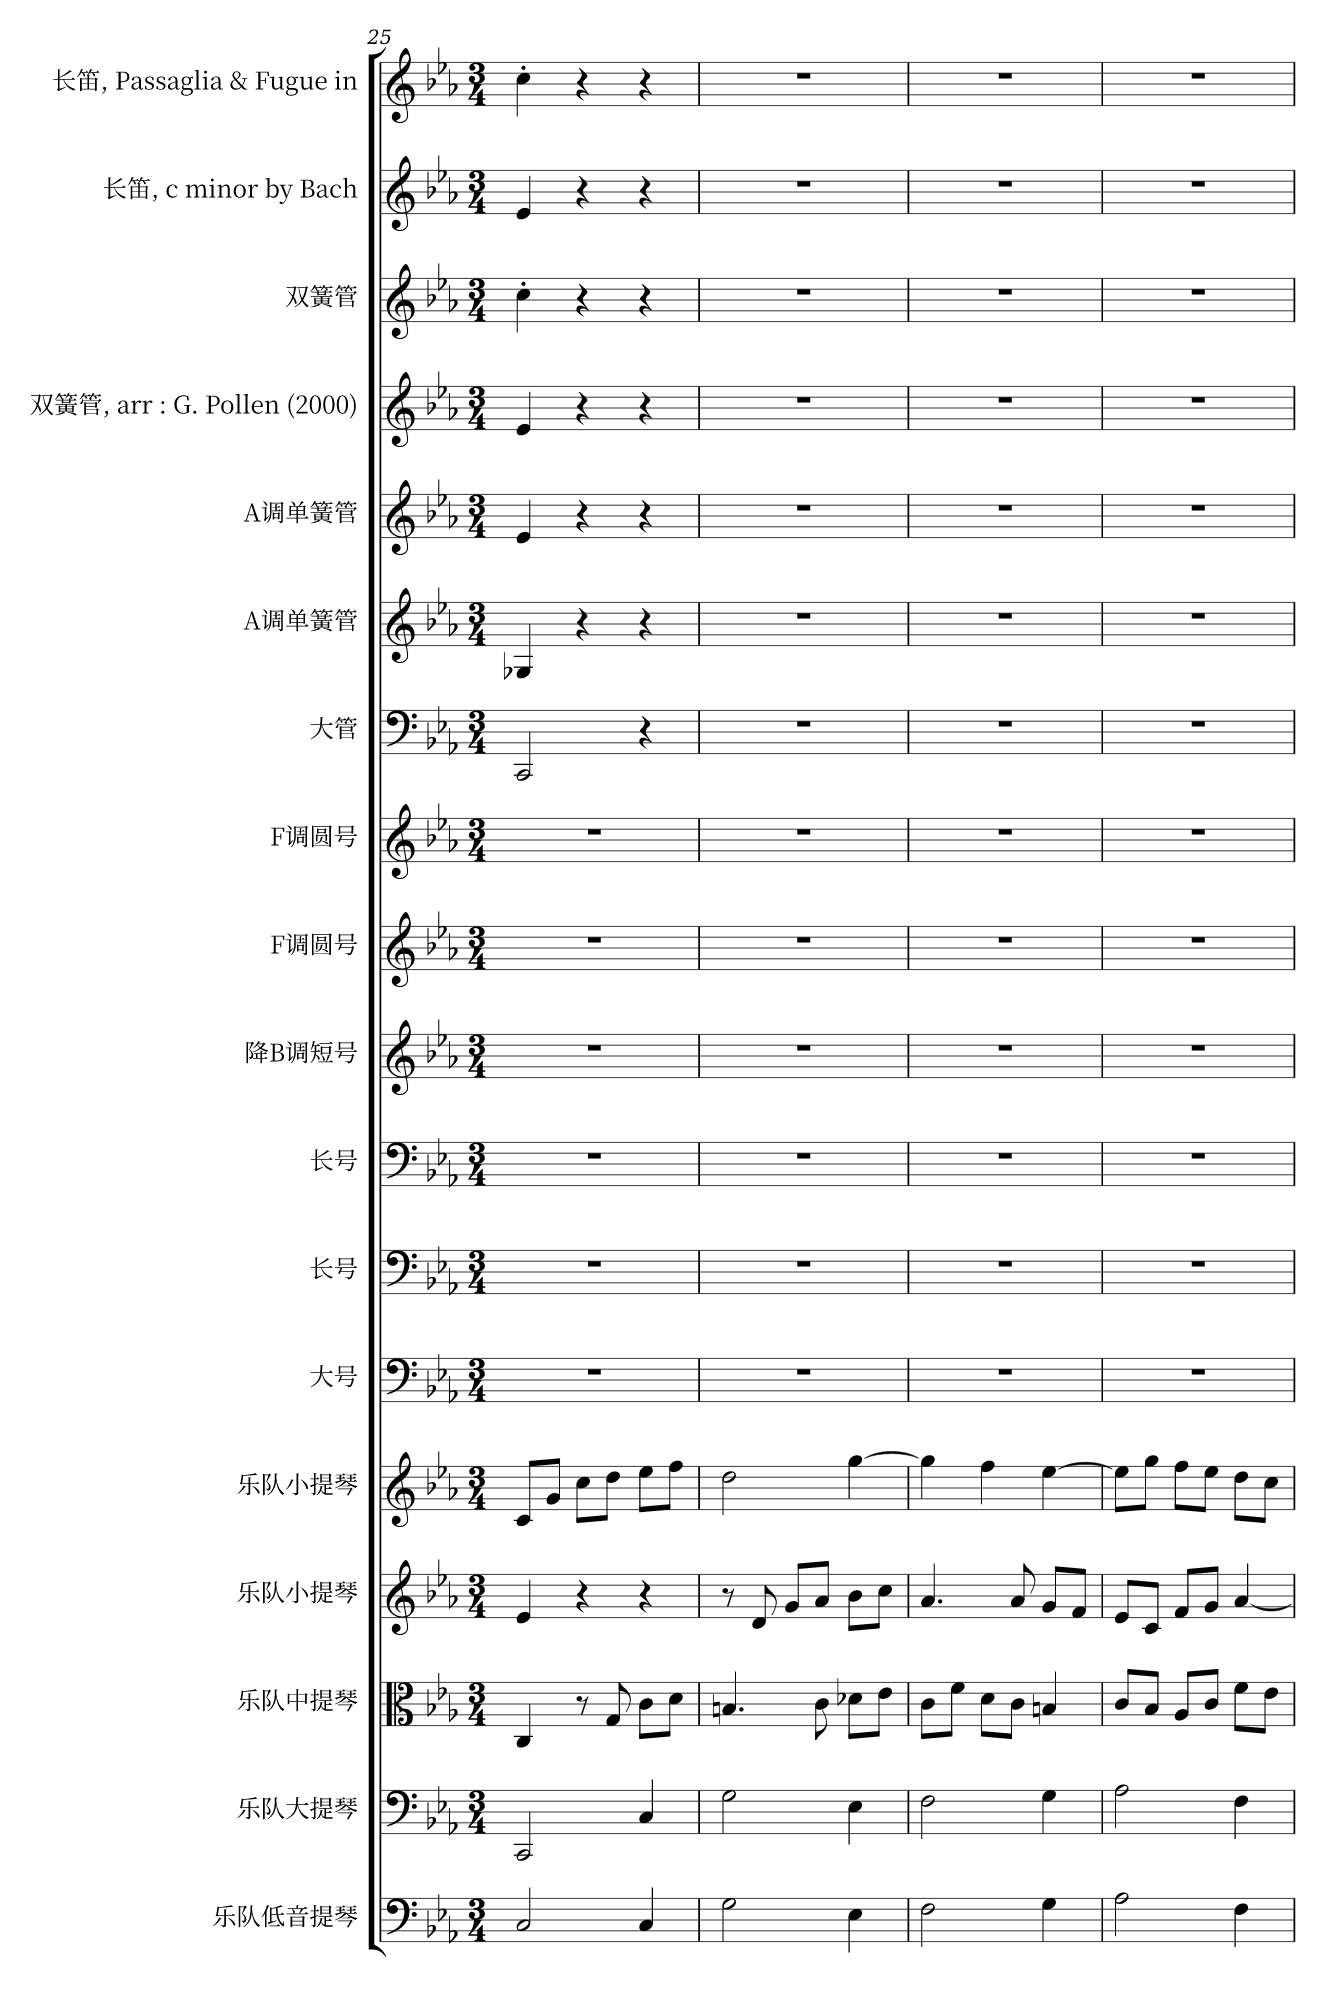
**kern	**kern	**kern	**kern	**kern	**kern	**kern	**kern	**kern	**kern	**kern	**kern	**kern	**kern	**kern	**kern	**kern	**kern
*part18	*part17	*part16	*part15	*part14	*part13	*part12	*part11	*part10	*part9	*part8	*part7	*part6	*part5	*part4	*part3	*part2	*part1
*staff18	*staff17	*staff16	*staff15	*staff14	*staff13	*staff12	*staff11	*staff10	*staff9	*staff8	*staff7	*staff6	*staff5	*staff4	*staff3	*staff2	*staff1
*I"乐队低音提琴	*I"乐队大提琴	*I"乐队中提琴	*I"乐队小提琴	*I"乐队小提琴	*I"大号	*I"长号	*I"长号	*I"降B调短号	*I"F调圆号	*I"F调圆号	*I"大管	*I"A调单簧管	*I"A调单簧管	*I"双簧管, arr :  G. Pollen (2000)	*I"双簧管	*I"长笛, c minor by Bach	*I"长笛, Passaglia &amp; Fugue in
*clefF4	*clefF4	*clefC3	*clefG2	*clefG2	*clefF4	*clefF4	*clefF4	*clefG2	*clefG2	*clefG2	*clefF4	*clefG2	*clefG2	*clefG2	*clefG2	*clefG2	*clefG2
*ITrd7c12	*	*	*	*	*	*	*	*ITrd1c2	*ITrd4c7	*ITrd4c7	*	*ITrd2c3	*ITrd2c3	*	*	*	*
*k[b-e-a-]	*k[b-e-a-]	*k[b-e-a-]	*k[b-e-a-]	*k[b-e-a-]	*k[b-e-a-]	*k[b-e-a-]	*k[b-e-a-]	*k[b-e-a-d-g-]	*k[b-e-a-d-]	*k[b-e-a-d-]	*k[b-e-a-]	*k[]	*k[]	*k[b-e-a-]	*k[b-e-a-]	*k[b-e-a-]	*k[b-e-a-]
*M3/4	*M3/4	*M3/4	*M3/4	*M3/4	*M3/4	*M3/4	*M3/4	*M3/4	*M3/4	*M3/4	*M3/4	*M3/4	*M3/4	*M3/4	*M3/4	*M3/4	*M3/4
=25	=25	=25	=25	=25	=25	=25	=25	=25	=25	=25	=25	=25	=25	=25	=25	=25	=25
2CC/	2CC/	4C/	4e-/	8c/L	2.r	2.r	2.r	2.r	2.r	2.r	2CC/	4E-X/	4c/	4e-/	4cc'\	4e-/	4cc'\
.	.	.	.	8g/J	.	.	.	.	.	.	.	.	.	.	.	.	.
.	.	8r	4r	8cc\L	.	.	.	.	.	.	.	4r	4r	4r	4r	4r	4r
.	.	8G/	.	8dd\J	.	.	.	.	.	.	.	.	.	.	.	.	.
4CC/	4C/	8c\L	4r	8ee-\L	.	.	.	.	.	.	4r	4r	4r	4r	4r	4r	4r
.	.	8d\J	.	8ff\J	.	.	.	.	.	.	.	.	.	.	.	.	.
!!LO:PB:g=z
=26	=26	=26	=26	=26	=26	=26	=26	=26	=26	=26	=26	=26	=26	=26	=26	=26	=26
2GG\	2G\	4.Bn/	8r	2dd\	2.r	2.r	2.r	2.r	2.r	2.r	2.r	2.r	2.r	2.r	2.r	2.r	2.r
.	.	.	8d/	.	.	.	.	.	.	.	.	.	.	.	.	.	.
.	.	.	8g/L	.	.	.	.	.	.	.	.	.	.	.	.	.	.
.	.	8c\	8a-/J	.	.	.	.	.	.	.	.	.	.	.	.	.	.
4EE-\	4E-\	8d-X\L	8b-\L	[4gg\	.	.	.	.	.	.	.	.	.	.	.	.	.
.	.	8e-\J	8cc\J	.	.	.	.	.	.	.	.	.	.	.	.	.	.
=27	=27	=27	=27	=27	=27	=27	=27	=27	=27	=27	=27	=27	=27	=27	=27	=27	=27
2FF\	2F\	8c\L	4.a-/	4gg\]	2.r	2.r	2.r	2.r	2.r	2.r	2.r	2.r	2.r	2.r	2.r	2.r	2.r
.	.	8f\J	.	.	.	.	.	.	.	.	.	.	.	.	.	.	.
.	.	8d\L	.	4ff\	.	.	.	.	.	.	.	.	.	.	.	.	.
.	.	8c\J	8a-/	.	.	.	.	.	.	.	.	.	.	.	.	.	.
4GG\	4G\	4Bn/	8g/L	[4ee-\	.	.	.	.	.	.	.	.	.	.	.	.	.
.	.	.	8f/J	.	.	.	.	.	.	.	.	.	.	.	.	.	.
=28	=28	=28	=28	=28	=28	=28	=28	=28	=28	=28	=28	=28	=28	=28	=28	=28	=28
2AA-\	2A-\	8c/L	8e-/L	8ee-\L]	2.r	2.r	2.r	2.r	2.r	2.r	2.r	2.r	2.r	2.r	2.r	2.r	2.r
.	.	8B-/J	8c/J	8gg\J	.	.	.	.	.	.	.	.	.	.	.	.	.
.	.	8A-/L	8f/L	8ff\L	.	.	.	.	.	.	.	.	.	.	.	.	.
.	.	8c/J	8g/J	8ee-\J	.	.	.	.	.	.	.	.	.	.	.	.	.
4FF\	4F\	8f\L	[4a-/	8dd\L	.	.	.	.	.	.	.	.	.	.	.	.	.
.	.	8e-\J	.	8cc\J	.	.	.	.	.	.	.	.	.	.	.	.	.
=	=	=	=	=	=	=	=	=	=	=	=	=	=	=	=	=	=
*-	*-	*-	*-	*-	*-	*-	*-	*-	*-	*-	*-	*-	*-	*-	*-	*-	*-
